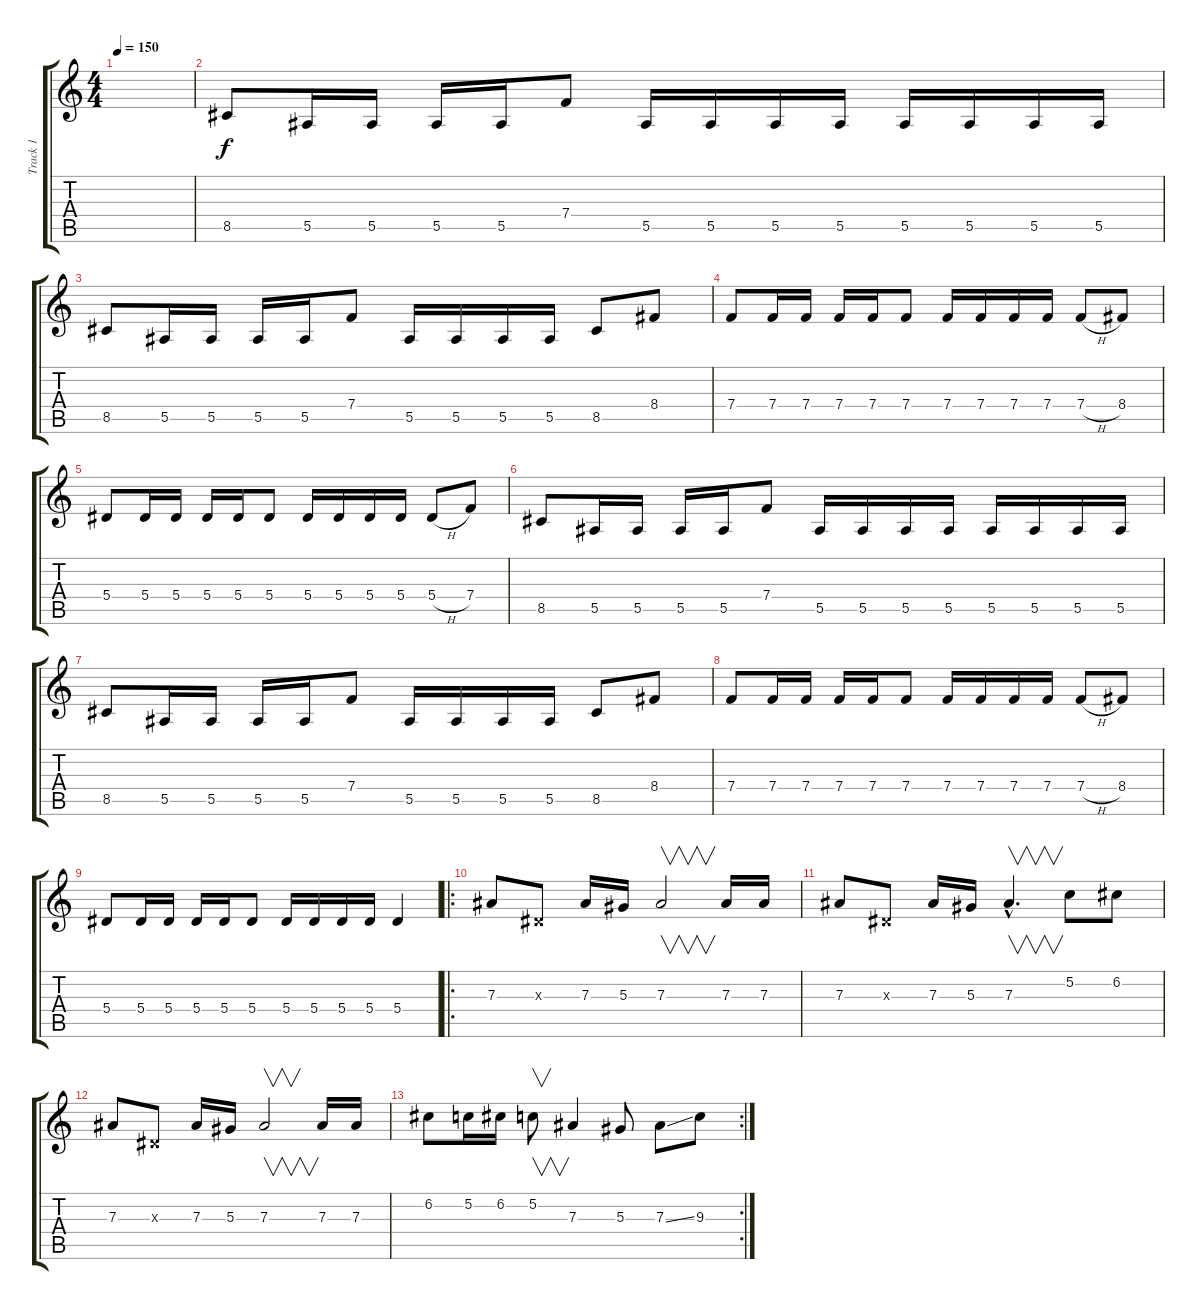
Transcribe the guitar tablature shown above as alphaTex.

\track ("Track 1" "Track 1") {instrument overdrivenguitar}
\staff {score tabs}
\tuning (C4 G3 Eb3 Bb2 F2 C2) {hide}
\ts (4 4)
\tempo 150
\clef g2
\ks c
|
8.5.8 5.5.16 5.5.16 5.5.16 5.5.16 7.4.8 5.5.16 5.5.16 5.5.16 5.5.16 5.5.16 5.5.16 5.5.16 5.5.16 |
8.5.8 5.5.16 5.5.16 5.5.16 5.5.16 7.4.8 5.5.16 5.5.16 5.5.16 5.5.16 8.5.8 8.4.8 |
7.4.8 7.4.16 7.4.16 7.4.16 7.4.16 7.4.8 7.4.16 7.4.16 7.4.16 7.4.16 7.4{h}.8 8.4.8 |
5.4.8 5.4.16 5.4.16 5.4.16 5.4.16 5.4.8 5.4.16 5.4.16 5.4.16 5.4.16 5.4{h}.8 7.4.8 |
8.5.8 5.5.16 5.5.16 5.5.16 5.5.16 7.4.8 5.5.16 5.5.16 5.5.16 5.5.16 5.5.16 5.5.16 5.5.16 5.5.16 |
8.5.8 5.5.16 5.5.16 5.5.16 5.5.16 7.4.8 5.5.16 5.5.16 5.5.16 5.5.16 8.5.8 8.4.8 |
7.4.8 7.4.16 7.4.16 7.4.16 7.4.16 7.4.8 7.4.16 7.4.16 7.4.16 7.4.16 7.4{h}.8 8.4.8 |
5.4.8 5.4.16 5.4.16 5.4.16 5.4.16 5.4.8 5.4.16 5.4.16 5.4.16 5.4.16 5.4.4 |
\ro
7.3.8 0.3{x}.8 7.3.16 5.3.16 7.3.2{v} 7.3.16 7.3.16 |
7.3.8 0.3{x}.8 7.3.16 5.3.16 7.3{hac}.4{v d} 5.2.8 6.2.8 |
7.3.8 0.3{x}.8 7.3.16 5.3.16 7.3.2{v} 7.3.16 7.3.16 |
\rc 2
6.2.8 5.2.16 6.2.16 5.2.8{v} 7.3.4 5.3.8 7.3{ss}.8 9.3.8
